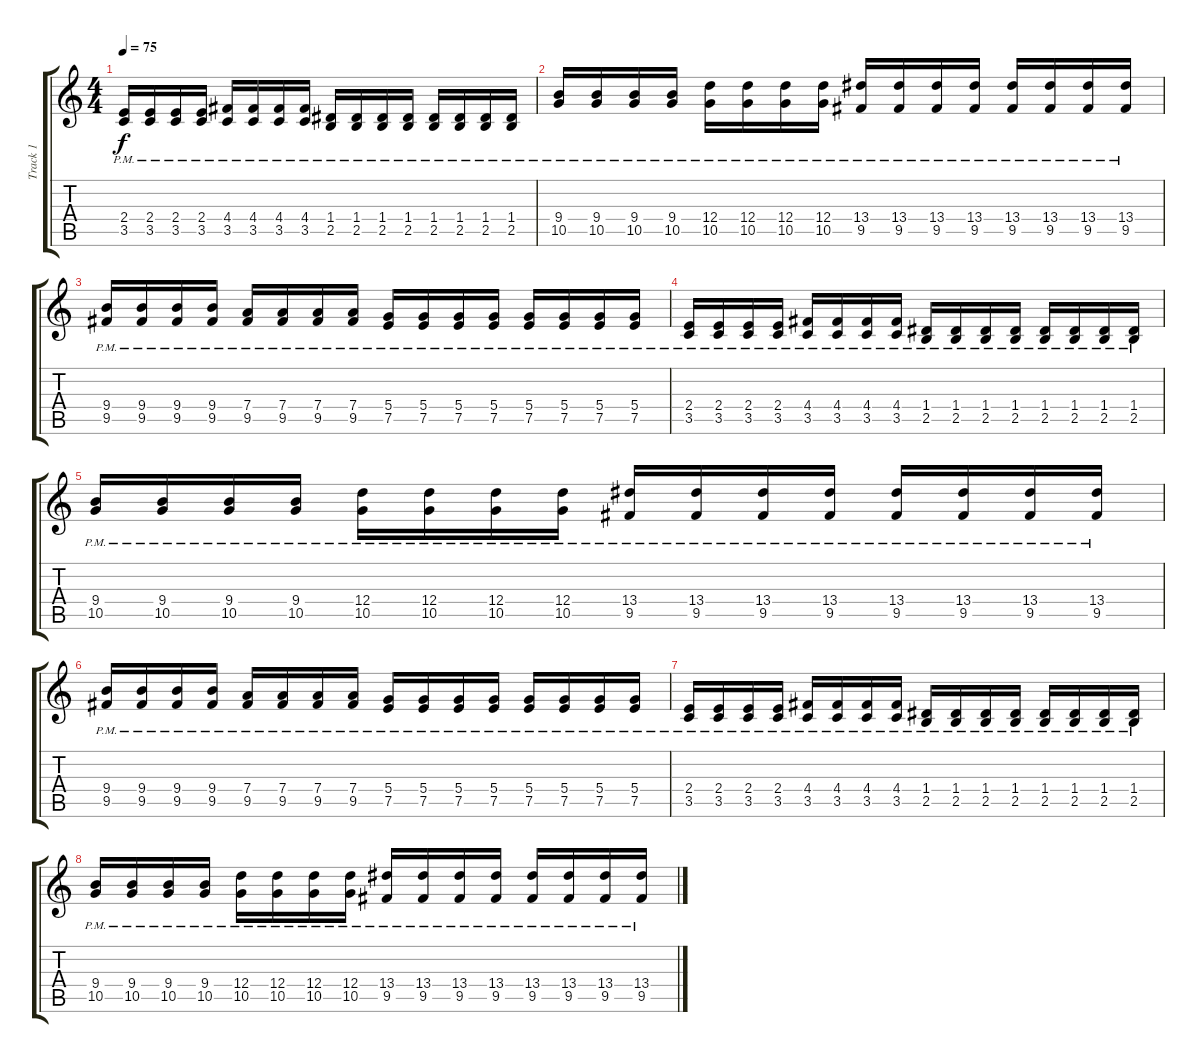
\track ("Track 1" "Track 1") {instrument overdrivenguitar}
\staff {score tabs}
\tuning (E4 B3 G3 D3 A2 E2) {hide}
\ts (4 4)
\tempo 75
\clef g2
\ks c
(2.4{pm} 3.5{pm}).16{dy f} (2.4{pm} 3.5{pm}).16 (2.4{pm} 3.5{pm}).16 (2.4{pm} 3.5{pm}).16 (4.4{pm} 3.5{pm}).16 (4.4{pm} 3.5{pm}).16 (4.4{pm} 3.5{pm}).16 (4.4{pm} 3.5{pm}).16 (1.4{pm} 2.5{pm}).16 (1.4{pm} 2.5{pm}).16 (1.4{pm} 2.5{pm}).16 (1.4{pm} 2.5{pm}).16 (1.4{pm} 2.5{pm}).16 (1.4{pm} 2.5{pm}).16 (1.4{pm} 2.5{pm}).16 (1.4{pm} 2.5{pm}).16 |
(9.4{pm} 10.5{pm}).16 (9.4{pm} 10.5{pm}).16 (9.4{pm} 10.5{pm}).16 (9.4{pm} 10.5{pm}).16 (12.4{pm} 10.5{pm}).16 (12.4{pm} 10.5{pm}).16 (12.4{pm} 10.5{pm}).16 (12.4{pm} 10.5{pm}).16 (13.4{pm} 9.5{pm}).16 (13.4{pm} 9.5{pm}).16 (13.4{pm} 9.5{pm}).16 (13.4{pm} 9.5{pm}).16 (13.4{pm} 9.5{pm}).16 (13.4{pm} 9.5{pm}).16 (13.4{pm} 9.5{pm}).16 (13.4{pm} 9.5{pm}).16 |
(9.4{pm} 9.5{pm}).16 (9.4{pm} 9.5{pm}).16 (9.4{pm} 9.5{pm}).16 (9.4{pm} 9.5{pm}).16 (7.4{pm} 9.5{pm}).16 (7.4{pm} 9.5{pm}).16 (7.4{pm} 9.5{pm}).16 (7.4{pm} 9.5{pm}).16 (5.4{pm} 7.5{pm}).16 (5.4{pm} 7.5{pm}).16 (5.4{pm} 7.5{pm}).16 (5.4{pm} 7.5{pm}).16 (5.4{pm} 7.5{pm}).16 (5.4{pm} 7.5{pm}).16 (5.4{pm} 7.5{pm}).16 (5.4{pm} 7.5{pm}).16 |
(2.4{pm} 3.5{pm}).16 (2.4{pm} 3.5{pm}).16 (2.4{pm} 3.5{pm}).16 (2.4{pm} 3.5{pm}).16 (4.4{pm} 3.5{pm}).16 (4.4{pm} 3.5{pm}).16 (4.4{pm} 3.5{pm}).16 (4.4{pm} 3.5{pm}).16 (1.4{pm} 2.5{pm}).16 (1.4{pm} 2.5{pm}).16 (1.4{pm} 2.5{pm}).16 (1.4{pm} 2.5{pm}).16 (1.4{pm} 2.5{pm}).16 (1.4{pm} 2.5{pm}).16 (1.4{pm} 2.5{pm}).16 (1.4{pm} 2.5{pm}).16 |
(9.4{pm} 10.5{pm}).16 (9.4{pm} 10.5{pm}).16 (9.4{pm} 10.5{pm}).16 (9.4{pm} 10.5{pm}).16 (12.4{pm} 10.5{pm}).16 (12.4{pm} 10.5{pm}).16 (12.4{pm} 10.5{pm}).16 (12.4{pm} 10.5{pm}).16 (13.4{pm} 9.5{pm}).16 (13.4{pm} 9.5{pm}).16 (13.4{pm} 9.5{pm}).16 (13.4{pm} 9.5{pm}).16 (13.4{pm} 9.5{pm}).16 (13.4{pm} 9.5{pm}).16 (13.4{pm} 9.5{pm}).16 (13.4{pm} 9.5{pm}).16 |
(9.4{pm} 9.5{pm}).16 (9.4{pm} 9.5{pm}).16 (9.4{pm} 9.5{pm}).16 (9.4{pm} 9.5{pm}).16 (7.4{pm} 9.5{pm}).16 (7.4{pm} 9.5{pm}).16 (7.4{pm} 9.5{pm}).16 (7.4{pm} 9.5{pm}).16 (5.4{pm} 7.5{pm}).16 (5.4{pm} 7.5{pm}).16 (5.4{pm} 7.5{pm}).16 (5.4{pm} 7.5{pm}).16 (5.4{pm} 7.5{pm}).16 (5.4{pm} 7.5{pm}).16 (5.4{pm} 7.5{pm}).16 (5.4{pm} 7.5{pm}).16 |
(2.4{pm} 3.5{pm}).16 (2.4{pm} 3.5{pm}).16 (2.4{pm} 3.5{pm}).16 (2.4{pm} 3.5{pm}).16 (4.4{pm} 3.5{pm}).16 (4.4{pm} 3.5{pm}).16 (4.4{pm} 3.5{pm}).16 (4.4{pm} 3.5{pm}).16 (1.4{pm} 2.5{pm}).16 (1.4{pm} 2.5{pm}).16 (1.4{pm} 2.5{pm}).16 (1.4{pm} 2.5{pm}).16 (1.4{pm} 2.5{pm}).16 (1.4{pm} 2.5{pm}).16 (1.4{pm} 2.5{pm}).16 (1.4{pm} 2.5{pm}).16 |
(9.4{pm} 10.5{pm}).16 (9.4{pm} 10.5{pm}).16 (9.4{pm} 10.5{pm}).16 (9.4{pm} 10.5{pm}).16 (12.4{pm} 10.5{pm}).16 (12.4{pm} 10.5{pm}).16 (12.4{pm} 10.5{pm}).16 (12.4{pm} 10.5{pm}).16 (13.4{pm} 9.5{pm}).16 (13.4{pm} 9.5{pm}).16 (13.4{pm} 9.5{pm}).16 (13.4{pm} 9.5{pm}).16 (13.4{pm} 9.5{pm}).16 (13.4{pm} 9.5{pm}).16 (13.4{pm} 9.5{pm}).16 (13.4{pm} 9.5{pm}).16
